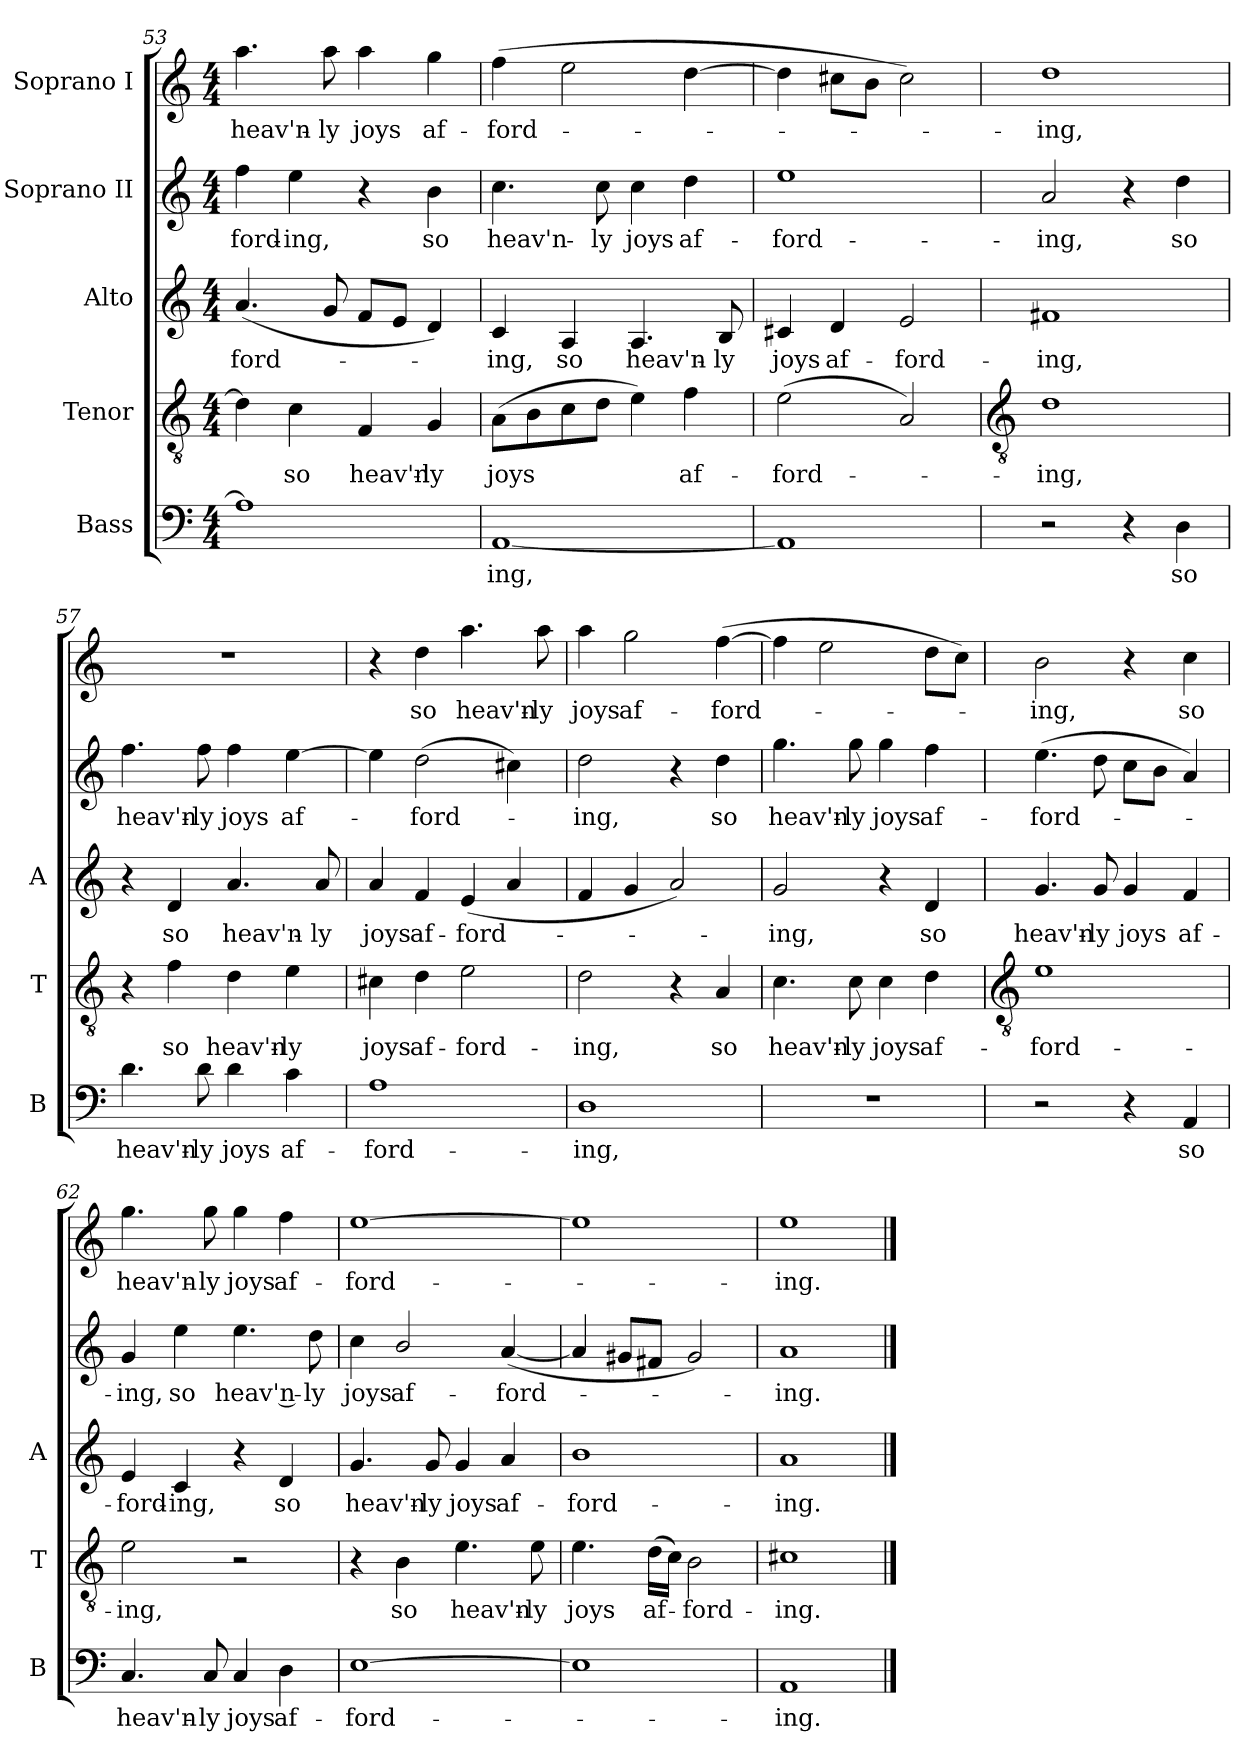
**kern	**text	**kern	**text	**kern	**text	**kern	**text	**kern	**text
*part5	*part5	*part4	*part4	*part3	*part3	*part2	*part2	*part1	*part1
*staff5	*staff5	*staff4	*staff4	*staff3	*staff3	*staff2	*staff2	*staff1	*staff1
*I"Bass	*	*I"Tenor	*	*I"Alto	*	*I"Soprano II	*	*I"Soprano I	*
*I'B	*	*I'T	*	*I'A	*	*	*	*	*
*clefF4	*	*clefGv2	*	*clefG2	*	*clefG2	*	*clefG2	*
*k[]	*	*k[]	*	*k[]	*	*k[]	*	*k[]	*
*C:	*	*C:	*	*C:	*	*C:	*	*C:	*
*M4/4	*	*M4/4	*	*M4/4	*	*M4/4	*	*M4/4	*
=53	=53	=53	=53	=53	=53	=53	=53	=53	=53
!	!	!	!	!	!LO:LY:b	!	!LO:LY:b	!	!LO:LY:b
1A]	.	4d]	.	(<4.a	-ford-	4ff	-ford-	4.aa	heav'n-
!	!	!	!LO:LY:b	!	!	!	!LO:LY:b	!	!
.	.	4c	so	.	.	4ee	-ing,	.	.
!	!	!	!	!	!	!	!	!	!LO:LY:b
.	.	.	.	8g	.	.	.	8aa	-ly
!	!	!	!LO:LY:b	!	!	!	!	!	!LO:LY:b
.	.	4F	heav'n-	8fL	.	4r	.	4aa	joys
.	.	.	.	8eJ	.	.	.	.	.
!	!	!	!LO:LY:b	!	!	!	!LO:LY:b	!	!LO:LY:b
.	.	4G	-ly	4d)	.	4b	so	4gg	af-
=54	=54	=54	=54	=54	=54	=54	=54	=54	=54
!	!LO:LY:b	!	!LO:LY:b	!	!LO:LY:b	!	!LO:LY:b	!	!LO:LY:b
[1AA	ing,	(>8AL	joys	4c	ing,	4.cc	heav'n-	(>4ff	-ford-
.	.	8B	.	.	.	.	.	.	.
!	!	!	!	!	!LO:LY:b	!	!	!	!
.	.	8c	.	4A	so	.	.	2ee	.
!	!	!	!	!	!	!	!LO:LY:b	!	!
.	.	8dJ	.	.	.	8cc	-ly	.	.
!	!	!	!	!	!LO:LY:b	!	!LO:LY:b	!	!
.	.	4e)	.	4.A	heav'n-	4cc	joys	.	.
!	!	!	!LO:LY:b	!	!	!	!LO:LY:b	!	!
.	.	4f	af-	.	.	4dd	af-	[4dd	.
!	!	!	!	!	!LO:LY:b	!	!	!	!
.	.	.	.	8B	-ly	.	.	.	.
=55	=55	=55	=55	=55	=55	=55	=55	=55	=55
!	!	!	!LO:LY:b	!	!LO:LY:b	!	!LO:LY:b	!	!
1AA]	.	(<2e	-ford-	4c#X	joys	1ee	-ford-	4dd]	.
!	!	!	!	!	!LO:LY:b	!	!	!	!
.	.	.	.	4d	af-	.	.	8cc#XL	.
.	.	.	.	.	.	.	.	8bJ	.
!	!	!	!	!	!LO:LY:b	!	!	!	!
.	.	2A)	.	2e	-ford-	.	.	2cc#)	.
!!LO:LB:g=z
=56	=56	=56	=56	=56	=56	=56	=56	=56	=56
*	*	*clefGv2	*	*	*	*	*	*	*
!	!	!	!LO:LY:b	!	!LO:LY:b	!	!LO:LY:b	!	!LO:LY:b
2r	.	1d	ing,	1f#X	-ing,	2a	-ing,	1dd	ing,
4r	.	.	.	.	.	4r	.	.	.
!	!LO:LY:b	!	!	!	!	!	!LO:LY:b	!	!
4D	so	.	.	.	.	4dd	so	.	.
=57	=57	=57	=57	=57	=57	=57	=57	=57	=57
!	!LO:LY:b	!	!	!	!	!	!LO:LY:b	!	!
4.d	heav'n-	4r	.	4r	.	4.ff	heav'n-	1r	.
!	!	!	!LO:LY:b	!	!LO:LY:b	!	!	!	!
.	.	4f	so	4d	so	.	.	.	.
!	!LO:LY:b	!	!	!	!	!	!LO:LY:b	!	!
8d	-ly	.	.	.	.	8ff	-ly	.	.
!	!LO:LY:b	!	!LO:LY:b	!	!LO:LY:b	!	!LO:LY:b	!	!
4d	joys	4d	heav'n-	4.a	heav'n-	4ff	joys	.	.
!	!LO:LY:b	!	!LO:LY:b	!	!	!	!LO:LY:b	!	!
4c	af-	4e	-ly	.	.	[4ee	af-	.	.
!	!	!	!	!	!LO:LY:b	!	!	!	!
.	.	.	.	8a	-ly	.	.	.	.
=58	=58	=58	=58	=58	=58	=58	=58	=58	=58
!	!LO:LY:b	!	!LO:LY:b	!	!LO:LY:b	!	!	!	!
1A	-ford-	4c#X	joys	4a	joys	4ee]	.	4r	.
!	!	!	!LO:LY:b	!	!LO:LY:b	!	!LO:LY:b	!	!LO:LY:b
.	.	4d	af-	4f	af-	(>2dd	ford-	4dd	so
!	!	!	!LO:LY:b	!	!LO:LY:b	!	!	!	!LO:LY:b
.	.	2e	-ford-	(<4e	-ford-	.	.	4.aa	heav'n-
.	.	.	.	4a	.	4cc#X)	.	.	.
!	!	!	!	!	!	!	!	!	!LO:LY:b
.	.	.	.	.	.	.	.	8aa	-ly
=59	=59	=59	=59	=59	=59	=59	=59	=59	=59
!	!LO:LY:b	!	!LO:LY:b	!	!	!	!LO:LY:b	!	!LO:LY:b
1D	-ing,	2d	-ing,	4f	.	2dd	ing,	4aa	joys
!	!	!	!	!	!	!	!	!	!LO:LY:b
.	.	.	.	4g	.	.	.	2gg	af-
.	.	4r	.	2a)	.	4r	.	.	.
!	!	!	!LO:LY:b	!	!	!	!LO:LY:b	!	!LO:LY:b
.	.	4A	so	.	.	4dd	so	(>[4ff	-ford-
=60	=60	=60	=60	=60	=60	=60	=60	=60	=60
!	!	!	!LO:LY:b	!	!LO:LY:b	!	!LO:LY:b	!	!
1r	.	4.c	heav'n-	2g	ing,	4.gg	heav'n-	4ff]	.
.	.	.	.	.	.	.	.	2ee	.
!	!	!	!LO:LY:b	!	!	!	!LO:LY:b	!	!
.	.	8c	-ly	.	.	8gg	-ly	.	.
!	!	!	!LO:LY:b	!	!	!	!LO:LY:b	!	!
.	.	4c	joys	4r	.	4gg	joys	.	.
!	!	!	!LO:LY:b	!	!LO:LY:b	!	!LO:LY:b	!	!
.	.	4d	af-	4d	so	4ff	af-	8ddL	.
.	.	.	.	.	.	.	.	8ccJ)	.
!!LO:LB:g=z
=61	=61	=61	=61	=61	=61	=61	=61	=61	=61
*	*	*clefGv2	*	*	*	*	*	*	*
!	!	!	!LO:LY:b	!	!LO:LY:b	!	!LO:LY:b	!	!LO:LY:b
2r	.	1e	-ford-	4.g	heav'n-	(>4.ee	-ford-	2b	ing,
!	!	!	!	!	!LO:LY:b	!	!	!	!
.	.	.	.	8g	-ly	8dd	.	.	.
!	!	!	!	!	!LO:LY:b	!	!	!	!
4r	.	.	.	4g	joys	8ccL	.	4r	.
.	.	.	.	.	.	8bJ	.	.	.
!	!LO:LY:b	!	!	!	!LO:LY:b	!	!	!	!LO:LY:b
4AA	so	.	.	4f	af-	4a)	.	4cc	so
=62	=62	=62	=62	=62	=62	=62	=62	=62	=62
!	!LO:LY:b	!	!LO:LY:b	!	!LO:LY:b	!	!LO:LY:b	!	!LO:LY:b
4.C	heav'n-	2e	-ing,	4e	-ford-	4g	ing,	4.gg	heav'n-
!	!	!	!	!	!LO:LY:b	!	!LO:LY:b	!	!
.	.	.	.	4c	-ing,	4ee	so	.	.
!	!LO:LY:b	!	!	!	!	!	!	!	!LO:LY:b
8C	-ly	.	.	.	.	.	.	8gg	-ly
!	!LO:LY:b	!	!	!	!	!	!LO:LY:b	!	!LO:LY:b
4C	joys	2r	.	4r	.	4.ee	heav' n-	4gg	joys
!	!LO:LY:b	!	!	!	!LO:LY:b	!	!	!	!LO:LY:b
4D	af-	.	.	4d	so	.	.	4ff	af-
!	!	!	!	!	!	!	!LO:LY:b	!	!
.	.	.	.	.	.	8dd	-ly	.	.
=63	=63	=63	=63	=63	=63	=63	=63	=63	=63
!	!LO:LY:b	!	!	!	!LO:LY:b	!	!LO:LY:b	!	!LO:LY:b
[1E	-ford-	4r	.	4.g	heav'n-	4cc	joys	[1ee	-ford-
!	!	!	!LO:LY:b	!	!	!	!LO:LY:b	!	!
.	.	4B	so	.	.	2b/	af-	.	.
!	!	!	!	!	!LO:LY:b	!	!	!	!
.	.	.	.	8g	-ly	.	.	.	.
!	!	!	!LO:LY:b	!	!LO:LY:b	!	!	!	!
.	.	4.e	heav'n-	4g	joys	.	.	.	.
!	!	!	!	!	!LO:LY:b	!	!LO:LY:b	!	!
.	.	.	.	4a	af-	(<[4a	-ford-	.	.
!	!	!	!LO:LY:b	!	!	!	!	!	!
.	.	8e	-ly	.	.	.	.	.	.
=64	=64	=64	=64	=64	=64	=64	=64	=64	=64
!	!	!	!LO:LY:b	!	!LO:LY:b	!	!	!	!
1E]	.	4.e	joys	1b	-ford-	4a]	.	1ee]	.
.	.	.	.	.	.	8g#XL	.	.	.
!	!	!	!LO:LY:b	!	!	!	!	!	!
.	.	(>16dLL	af-	.	.	8f#XJ	.	.	.
.	.	16cJJ)	.	.	.	.	.	.	.
!	!	!	!LO:LY:b	!	!	!	!	!	!
.	.	2B	ford-	.	.	2g#)	.	.	.
=65	=65	=65	=65	=65	=65	=65	=65	=65	=65
!	!LO:LY:b	!	!LO:LY:b	!	!LO:LY:b	!	!LO:LY:b	!	!LO:LY:b
1AA	ing.	1c#X	-ing.	1a	-ing.	1a	ing.	1ee	ing.
==	==	==	==	==	==	==	==	==	==
*-	*-	*-	*-	*-	*-	*-	*-	*-	*-
